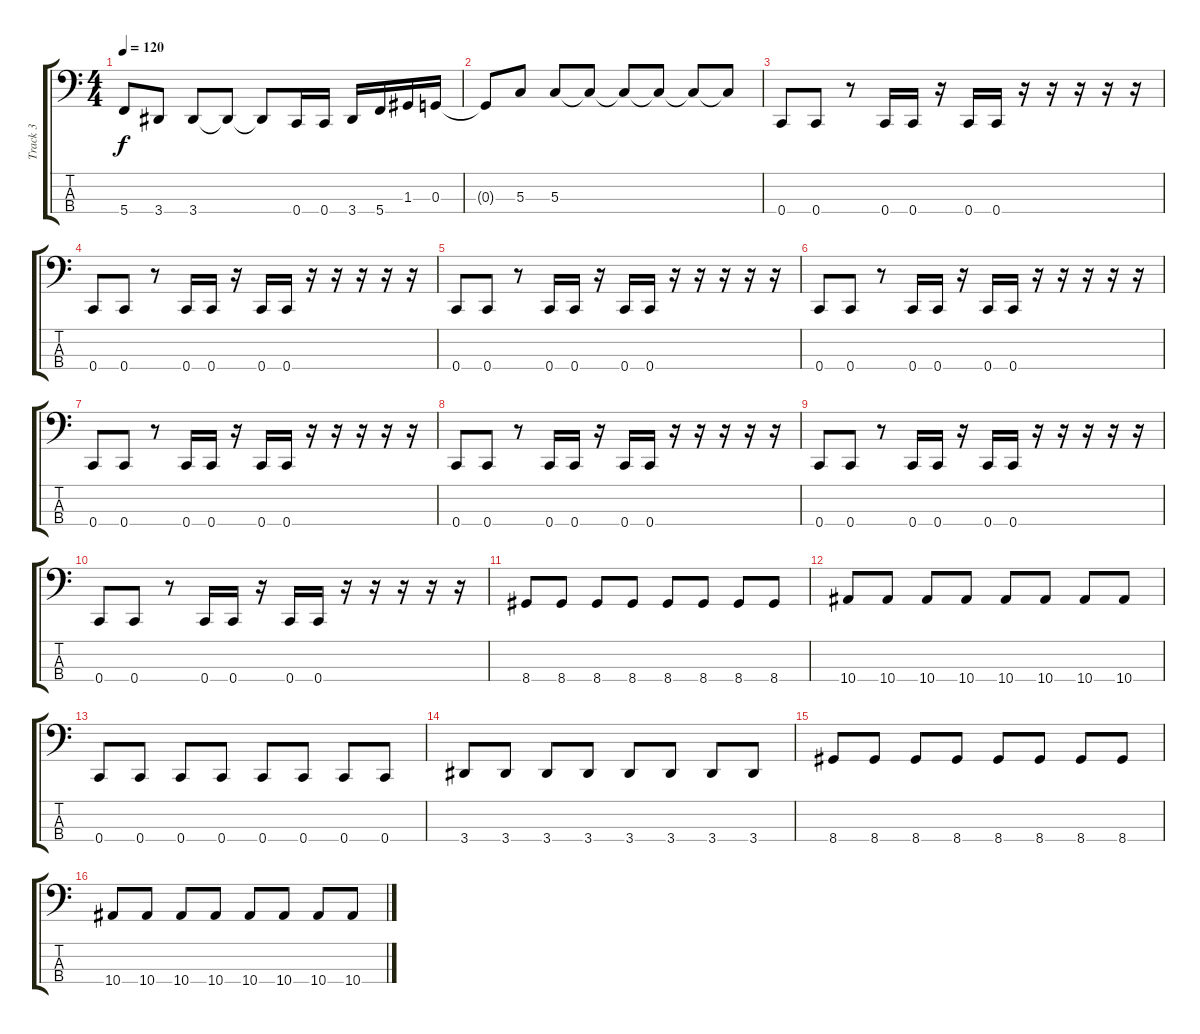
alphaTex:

\track ("Track 3" "Track 3") {instrument electricbassfinger}
\staff {score tabs}
\tuning (F2 C2 G1 C1) {hide}
\ts (4 4)
\tempo 120
\clef f4
\ks c
5.4{t}.8{dy f} 3.4.8 3.4.8 3.4{t}.8 3.4{t}.8 0.4.16 0.4.16 3.4.16 5.4.16 1.3.16 0.3.16 |
0.3{t}.8 5.3.8 5.3.8 5.3{t}.8 5.3{t}.8 5.3{t}.8 5.3{t}.8 5.3{t}.8 |
0.4.8 0.4.8 r.8 0.4.16 0.4.16 r.16 0.4.16 0.4.16 r.16 r.16 r.16 r.16 r.16 |
0.4.8 0.4.8 r.8 0.4.16 0.4.16 r.16 0.4.16 0.4.16 r.16 r.16 r.16 r.16 r.16 |
0.4.8 0.4.8 r.8 0.4.16 0.4.16 r.16 0.4.16 0.4.16 r.16 r.16 r.16 r.16 r.16 |
0.4.8 0.4.8 r.8 0.4.16 0.4.16 r.16 0.4.16 0.4.16 r.16 r.16 r.16 r.16 r.16 |
0.4.8 0.4.8 r.8 0.4.16 0.4.16 r.16 0.4.16 0.4.16 r.16 r.16 r.16 r.16 r.16 |
0.4.8 0.4.8 r.8 0.4.16 0.4.16 r.16 0.4.16 0.4.16 r.16 r.16 r.16 r.16 r.16 |
0.4.8 0.4.8 r.8 0.4.16 0.4.16 r.16 0.4.16 0.4.16 r.16 r.16 r.16 r.16 r.16 |
0.4.8 0.4.8 r.8 0.4.16 0.4.16 r.16 0.4.16 0.4.16 r.16 r.16 r.16 r.16 r.16 |
8.4.8 8.4.8 8.4.8 8.4.8 8.4.8 8.4.8 8.4.8 8.4.8 |
10.4.8 10.4.8 10.4.8 10.4.8 10.4.8 10.4.8 10.4.8 10.4.8 |
0.4.8 0.4.8 0.4.8 0.4.8 0.4.8 0.4.8 0.4.8 0.4.8 |
3.4.8 3.4.8 3.4.8 3.4.8 3.4.8 3.4.8 3.4.8 3.4.8 |
8.4.8 8.4.8 8.4.8 8.4.8 8.4.8 8.4.8 8.4.8 8.4.8 |
10.4.8 10.4.8 10.4.8 10.4.8 10.4.8 10.4.8 10.4.8 10.4.8
